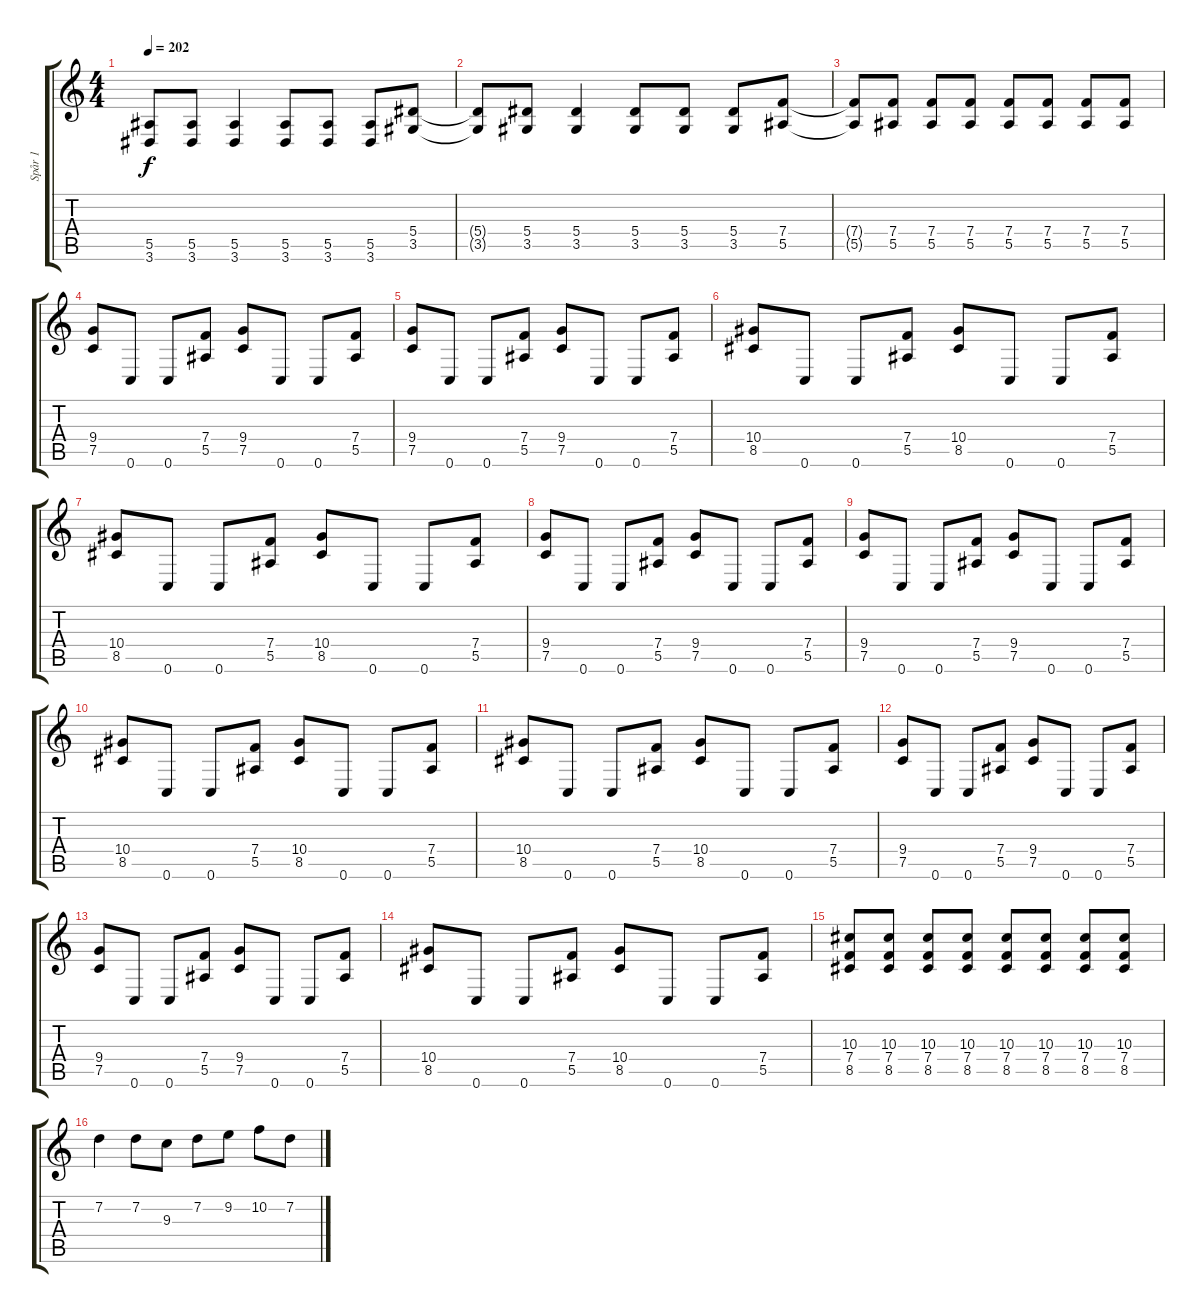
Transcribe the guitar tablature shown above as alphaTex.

\track ("Spår 1" "Spår 1") {instrument distortionguitar}
\staff {score tabs}
\tuning (C4 G3 Eb3 Bb2 F2 C2) {hide}
\ts (4 4)
\tempo 202
\clef g2
\ks c
(5.5{t} 3.6{t}).8{dy f} (5.5 3.6).8 (5.5 3.6).4 (5.5 3.6).8 (5.5 3.6).8 (5.5 3.6).8 (5.4 3.5).8 |
(5.4{t} 3.5{t}).8 (5.4 3.5).8 (5.4 3.5).4 (5.4 3.5).8 (5.4 3.5).8 (5.4 3.5).8 (7.4 5.5).8 |
(7.4{t} 5.5{t}).8 (7.4 5.5).8 (7.4 5.5).8 (7.4 5.5).8 (7.4 5.5).8 (7.4 5.5).8 (7.4 5.5).8 (7.4 5.5).8 |
(9.4 7.5).8 0.6.8 0.6.8 (7.4 5.5).8 (9.4 7.5).8 0.6.8 0.6.8 (7.4 5.5).8 |
(9.4 7.5).8 0.6.8 0.6.8 (7.4 5.5).8 (9.4 7.5).8 0.6.8 0.6.8 (7.4 5.5).8 |
(10.4 8.5).8 0.6.8 0.6.8 (7.4 5.5).8 (10.4 8.5).8 0.6.8 0.6.8 (7.4 5.5).8 |
(10.4 8.5).8 0.6.8 0.6.8 (7.4 5.5).8 (10.4 8.5).8 0.6.8 0.6.8 (7.4 5.5).8 |
(9.4 7.5).8 0.6.8 0.6.8 (7.4 5.5).8 (9.4 7.5).8 0.6.8 0.6.8 (7.4 5.5).8 |
(9.4 7.5).8 0.6.8 0.6.8 (7.4 5.5).8 (9.4 7.5).8 0.6.8 0.6.8 (7.4 5.5).8 |
(10.4 8.5).8 0.6.8 0.6.8 (7.4 5.5).8 (10.4 8.5).8 0.6.8 0.6.8 (7.4 5.5).8 |
(10.4 8.5).8 0.6.8 0.6.8 (7.4 5.5).8 (10.4 8.5).8 0.6.8 0.6.8 (7.4 5.5).8 |
(9.4 7.5).8 0.6.8 0.6.8 (7.4 5.5).8 (9.4 7.5).8 0.6.8 0.6.8 (7.4 5.5).8 |
(9.4 7.5).8 0.6.8 0.6.8 (7.4 5.5).8 (9.4 7.5).8 0.6.8 0.6.8 (7.4 5.5).8 |
(10.4 8.5).8 0.6.8 0.6.8 (7.4 5.5).8 (10.4 8.5).8 0.6.8 0.6.8 (7.4 5.5).8 |
(10.3 7.4 8.5).8 (10.3 7.4 8.5).8 (10.3 7.4 8.5).8 (10.3 7.4 8.5).8 (10.3 7.4 8.5).8 (10.3 7.4 8.5).8 (10.3 7.4 8.5).8 (10.3 7.4 8.5).8 |
7.2.4 7.2.8 9.3.8 7.2.8 9.2.8 10.2.8 7.2.8
